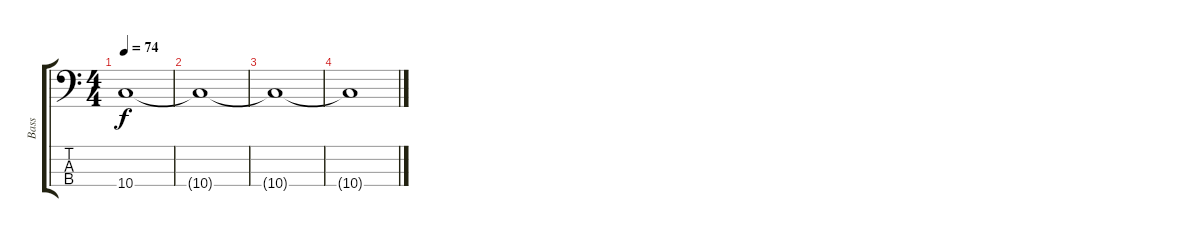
\track ("Bass" "Bass") {instrument electricbasspick}
\staff {score tabs}
\tuning (G2 D2 A1 D1) {hide}
\ts (4 4)
\tempo 74
\clef f4
\ks c
10.4{t}.1{dy f volume 0} |
10.4{t}.1 |
10.4{t}.1 |
10.4{t}.1
